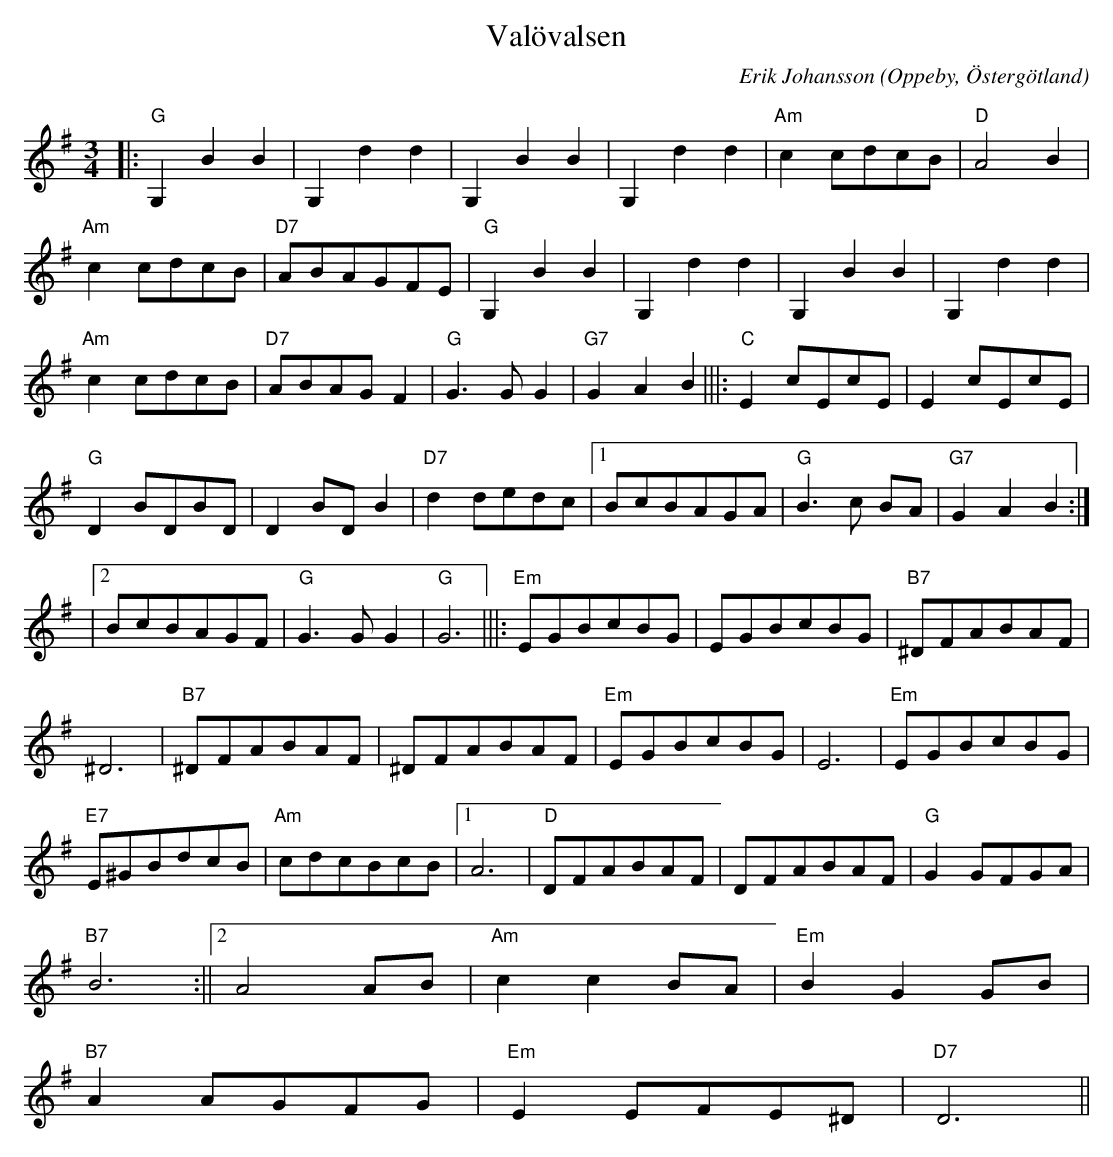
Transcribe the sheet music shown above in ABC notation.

X:1
T:Valövalsen
C:Erik Johansson
O:Oppeby, Östergötland
Q:140
M:3/4
L:1/8
K:G
|:"G"G,2B2B2|G,2d2d2 |G,2B2B2|G,2d2d2 |"Am" c2 cdcB| "D" A4 B2 |
 "Am" c2 cdcB |"D7" ABAGFE |"G"G,2B2B2|G,2d2d2 |G,2B2B2|G,2d2d2 |
"Am" c2 cdcB| "D7" ABAGF2 | "G" G3 G G2 |"G7" G2A2B2|||:"C"E2 cEcE |E2 cEcE|
"G" D2 BDBD |D2 BD B2 |"D7"d2 dedc|1 BcBAGA|"G"B3 c BA|"G7" G2A2B2:|
|2 BcBAGF|"G" G3 G G2| "G" G6 |||:"Em" EGBcBG |EGBcBG |"B7"^DFABAF |
^D6 |"B7"^DFABAF |^DFABAF |"Em" EGBcBG |E6 |"Em" EGBcBG |
"E7"E^GBdcB |"Am"cdcBcB |1 A6 |"D" DFABAF |DFABAF | "G" G2 GFGA |
"B7" B6 :||2 A4 AB |"Am" c2 c2 BA |"Em" B2 G2 GB |
 "B7" A2 AGFG |"Em" E2 EFE^D |"D7" D6 ||
